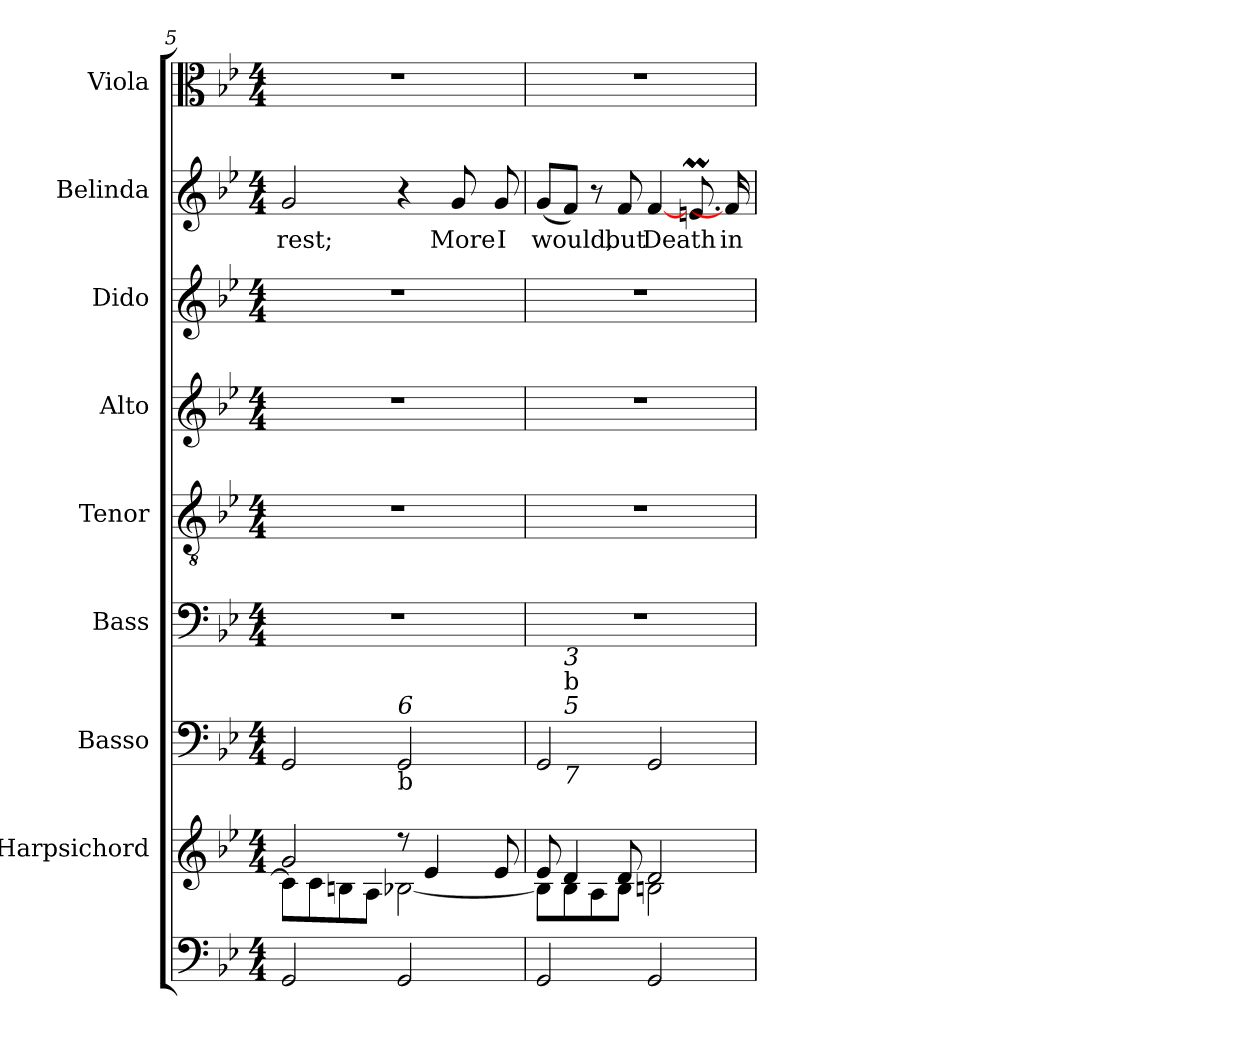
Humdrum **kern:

**kern	**kern	**kern	**kern	**kern	**kern	**kern	**kern	**text	**kern
*part9	*part8	*part7	*part6	*part5	*part4	*part3	*part2	*part2	*part1
*staff9	*staff8	*staff7	*staff6	*staff5	*staff4	*staff3	*staff2	*staff2	*staff1
*	*I"Harpsichord	*I"Basso	*I"Bass	*I"Tenor	*I"Alto	*I"Dido	*I"Belinda	*	*I"Viola
*	*	*	*I'B.	*I'T.	*I'A.	*	*	*	*I'Viola
*clefF4	*clefG2	*clefF4	*clefF4	*clefGv2	*clefG2	*clefG2	*clefG2	*	*clefC3
*	*	*	*	*ITrd7c12	*	*	*	*	*
*k[b-e-]	*k[b-e-]	*k[b-e-]	*k[b-e-]	*k[b-e-]	*k[b-e-]	*k[b-e-]	*k[b-e-]	*	*k[b-e-]
*g:	*g:	*g:	*g:	*g:	*g:	*g:	*g:	*	*g:
*M4/4	*M4/4	*M4/4	*M4/4	*M4/4	*M4/4	*M4/4	*M4/4	*	*M4/4
=5	=5	=5	=5	=5	=5	=5	=5	=5	=5
*	*^	*	*	*	*	*	*	*	*
!	!	!	!	!	!	!	!	!	!LO:LY:b:color=#000000	!
2GGi/	2gi/	8ci\L]	2GGi/	1r	1r	1r	1r	2gi/	rest;	1r
.	.	8ci\	.	.	.	.	.	.	.	.
.	.	8Bni\	.	.	.	.	.	.	.	.
.	.	8Ai\J	.	.	.	.	.	.	.	.
!	!	!	!LO:TX:b:t=b	!	!	!	!	!	!	!
!	!	!	!LO:TX:i:t=6	!	!	!	!	!	!	!
2GGi/	8r	[2B-Xi\	2GGi/	.	.	.	.	4r	.	.
.	4e-i/	.	.	.	.	.	.	.	.	.
!	!	!	!	!	!	!	!	!	!LO:LY:b:color=#000000	!
.	.	.	.	.	.	.	.	8gi/	More	.
!	!	!	!	!	!	!	!	!	!LO:LY:b:color=#000000	!
.	8e-i/	.	.	.	.	.	.	8gi/	I	.
=6	=6	=6	=6	=6	=6	=6	=6	=6	=6	=6
!	!	!	!LO:TX:b:t=b	!	!	!	!	!	!	!
!	!	!	!LO:TX:i:t=6	!	!	!	!	!	!	!
!	!	!	!	!	!	!	!	!	!LO:LY:b:color=#000000	!
*	*	*	*^	*	*	*	*	*	*	*
2GGi/	8e-i/	8B-i\L]	2GGi/	8ryy	1r	1r	1r	1r	(8gi/L	would,	1r
!	!	!	!	!LO:TX:b:i:t=7	!	!	!	!	!	!	!
!	!	!	!	!LO:TX:i:t=5	!	!	!	!	!	!	!
!	!	!	!	!LO:TX:t=b	!	!	!	!	!	!	!
!	!	!	!	!LO:TX:i:t=3	!	!	!	!	!	!	!
.	4di/	8B-i\	.	2..ryy	.	.	.	.	8fi/J)	.	.
.	.	8Ai\	.	.	.	.	.	.	8r	.	.
!	!	!	!	!	!	!	!	!	!	!LO:LY:b:color=#000000	!
.	8di/	8B-i\J	.	.	.	.	.	.	8fi/	but	.
!	!	!	!	!	!	!	!	!	!	!LO:LY:b:color=#000000	!
2GGi/	2di/	2Bni\	2GGi/	.	.	.	.	.	[4fi/	Death	.
.	.	.	.	.	.	.	.	.	8.enmi/	.	.
!	!	!	!	!	!	!	!	!	!	!LO:LY:b:color=#000000	!
.	.	.	.	.	.	.	.	.	16fi/]	in-	.
*	*v	*v	*	*	*	*	*	*	*	*	*
*	*	*v	*v	*	*	*	*	*	*	*
=	=	=	=	=	=	=	=	=	=
*-	*-	*-	*-	*-	*-	*-	*-	*-	*-
